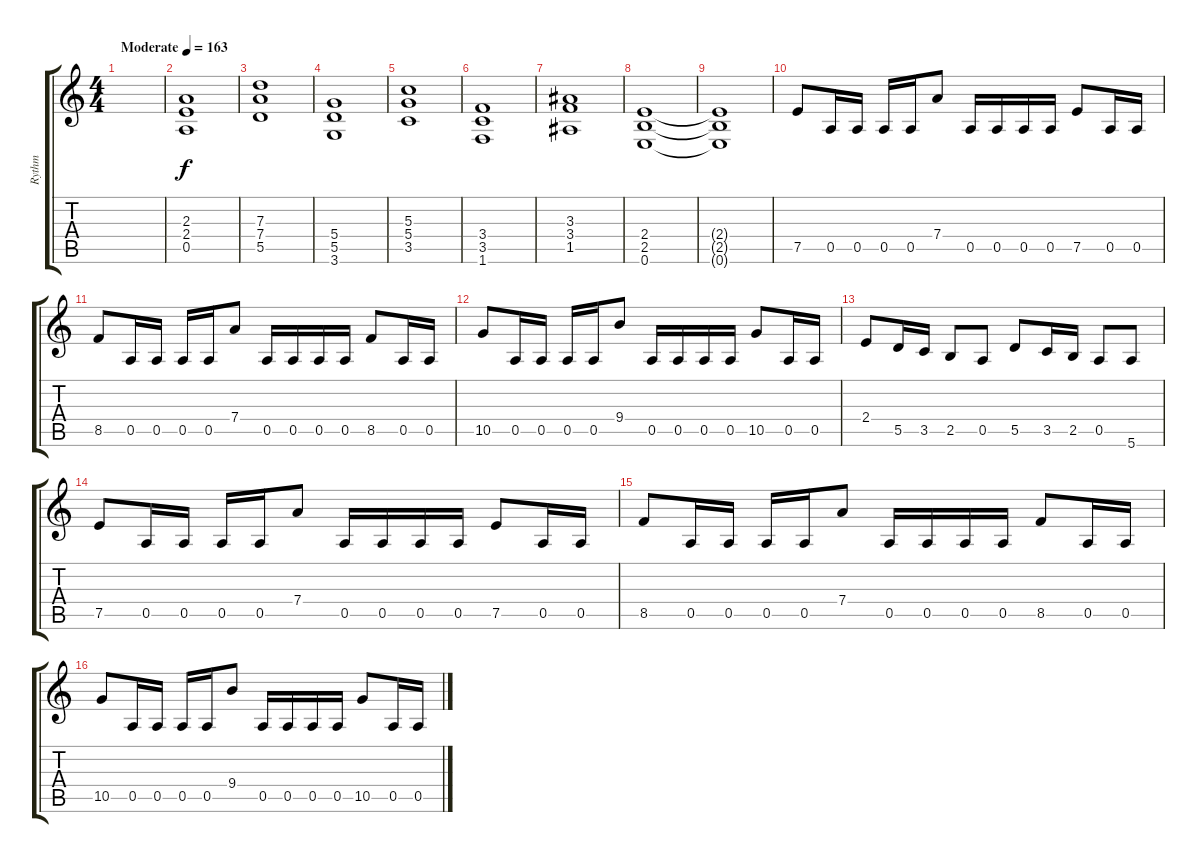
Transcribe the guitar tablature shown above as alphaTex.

\track ("Rythm" "Rythm") {instrument distortionguitar}
\staff {score tabs}
\tuning (E4 B3 G3 D3 A2 E2) {hide}
\ts (4 4)
\tempo (163 "Moderate")
\clef g2
\ks c
|
(2.3 2.4 0.5).1 |
(7.3 7.4 5.5).1 |
(5.4 5.5 3.6).1 |
(5.3 5.4 3.5).1 |
(3.4 3.5 1.6).1 |
(3.3 3.4 1.5).1 |
(2.4 2.5 0.6).1 |
(2.4{t} 2.5{t} 0.6{t}).1 |
7.5.8 0.5.16 0.5.16 0.5.16 0.5.16 7.4.8 0.5.16 0.5.16 0.5.16 0.5.16 7.5.8 0.5.16 0.5.16 |
8.5.8 0.5.16 0.5.16 0.5.16 0.5.16 7.4.8 0.5.16 0.5.16 0.5.16 0.5.16 8.5.8 0.5.16 0.5.16 |
10.5.8 0.5.16 0.5.16 0.5.16 0.5.16 9.4.8 0.5.16 0.5.16 0.5.16 0.5.16 10.5.8 0.5.16 0.5.16 |
2.4.8 5.5.16 3.5.16 2.5.8 0.5.8 5.5.8 3.5.16 2.5.16 0.5.8 5.6.8 |
7.5.8 0.5.16 0.5.16 0.5.16 0.5.16 7.4.8 0.5.16 0.5.16 0.5.16 0.5.16 7.5.8 0.5.16 0.5.16 |
8.5.8 0.5.16 0.5.16 0.5.16 0.5.16 7.4.8 0.5.16 0.5.16 0.5.16 0.5.16 8.5.8 0.5.16 0.5.16 |
10.5.8 0.5.16 0.5.16 0.5.16 0.5.16 9.4.8 0.5.16 0.5.16 0.5.16 0.5.16 10.5.8 0.5.16 0.5.16
